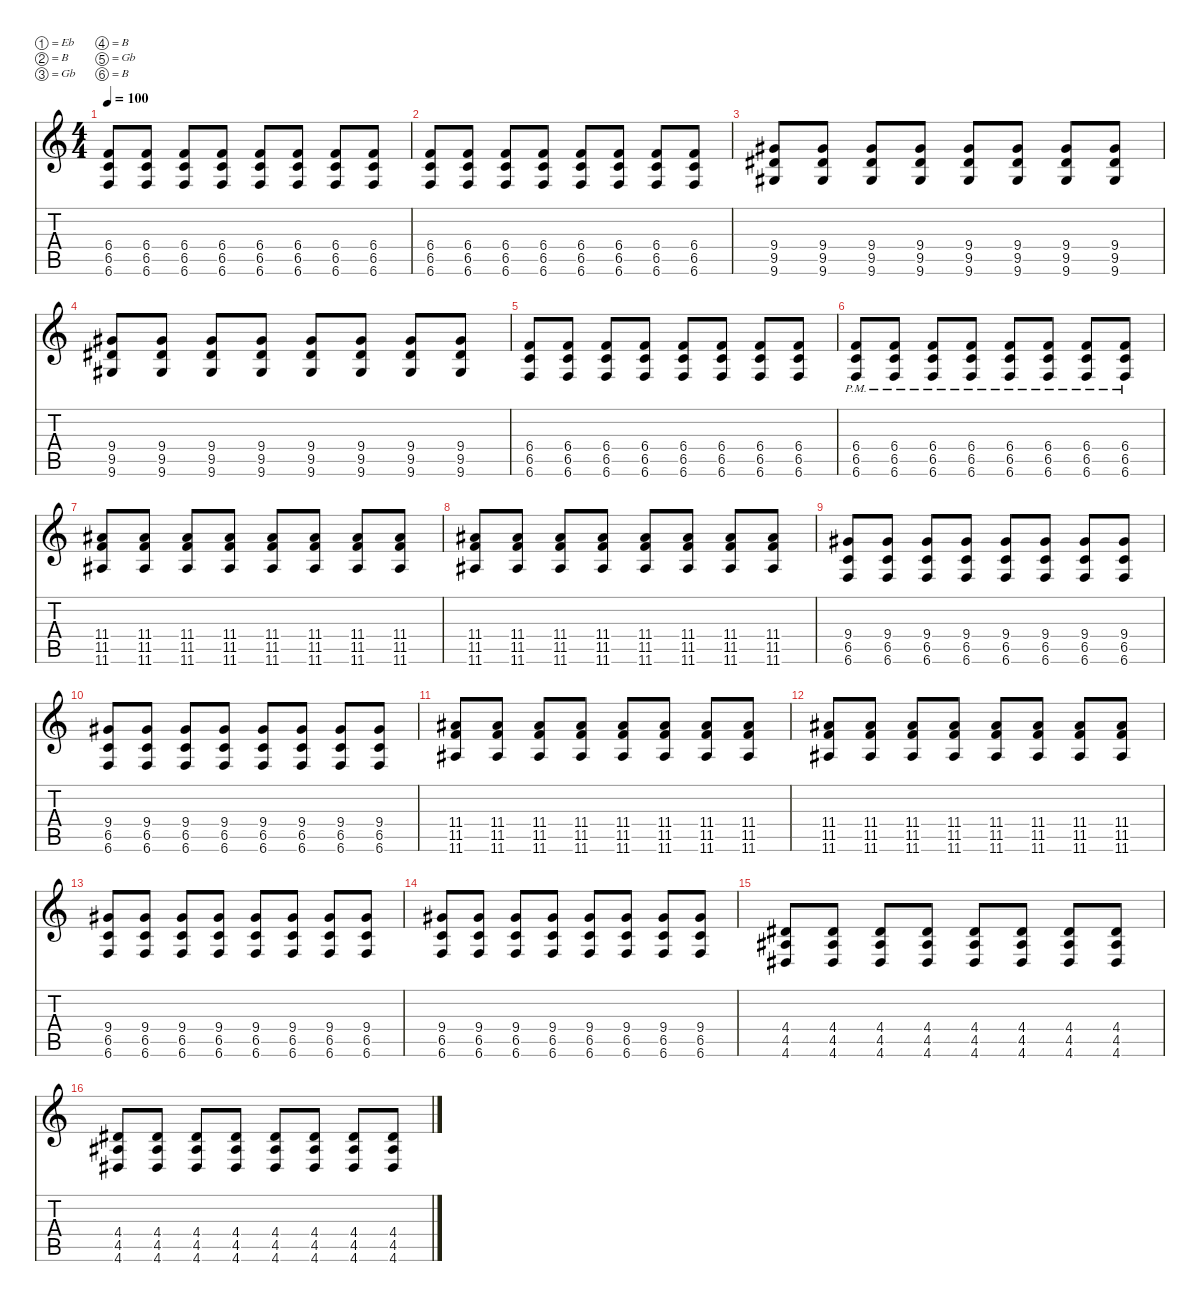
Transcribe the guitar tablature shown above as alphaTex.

\defaultSystemsLayout 4
\hideDynamics
\bracketExtendMode nobrackets
\singleTrackTrackNamePolicy hidden
\multiTrackTrackNamePolicy hidden
\firstSystemTrackNameMode fullname
\otherSystemsTrackNameOrientation horizontal
\track ("Guitar 2-B" "dist.guit.") {mute instrument distortionguitar}
\staff {score tabs}
\tuning (Eb4 B3 Gb3 B2 Gb2 B1)
\ts (4 4)
\tempo 100
\clef g2
\ks c
(6.4 6.5 6.6).8{dy mf beam Up} (6.4 6.5 6.6).8{beam Up} (6.4 6.5 6.6).8{beam Up} (6.4 6.5 6.6).8{beam Up} (6.4 6.5 6.6).8{beam Up} (6.4 6.5 6.6).8{beam Up} (6.4 6.5 6.6).8{beam Up} (6.4 6.5 6.6).8{beam Up} |
(6.4 6.5 6.6).8{beam Up} (6.4 6.5 6.6).8{beam Up} (6.4 6.5 6.6).8{beam Up} (6.4 6.5 6.6).8{beam Up} (6.4 6.5 6.6).8{beam Up} (6.4 6.5 6.6).8{beam Up} (6.4 6.5 6.6).8{beam Up} (6.4 6.5 6.6).8{beam Up} |
(9.4{acc #} 9.5{acc #} 9.6{acc #}).8{beam Up} (9.4{acc #} 9.5{acc #} 9.6{acc #}).8{beam Up} (9.4{acc #} 9.5{acc #} 9.6{acc #}).8{beam Up} (9.4{acc #} 9.5{acc #} 9.6{acc #}).8{beam Up} (9.4{acc #} 9.5{acc #} 9.6{acc #}).8{beam Up} (9.4{acc #} 9.5{acc #} 9.6{acc #}).8{beam Up} (9.4{acc #} 9.5{acc #} 9.6{acc #}).8{beam Up} (9.4{acc #} 9.5{acc #} 9.6{acc #}).8{beam Up} |
(9.4{acc #} 9.5{acc #} 9.6{acc #}).8{beam Up} (9.4{acc #} 9.5{acc #} 9.6{acc #}).8{beam Up} (9.4{acc #} 9.5{acc #} 9.6{acc #}).8{beam Up} (9.4{acc #} 9.5{acc #} 9.6{acc #}).8{beam Up} (9.4{acc #} 9.5{acc #} 9.6{acc #}).8{beam Up} (9.4{acc #} 9.5{acc #} 9.6{acc #}).8{beam Up} (9.4{acc #} 9.5{acc #} 9.6{acc #}).8{beam Up} (9.4{acc #} 9.5{acc #} 9.6{acc #}).8{beam Up} |
(6.4 6.5 6.6).8{beam Up} (6.4 6.5 6.6).8{beam Up} (6.4 6.5 6.6).8{beam Up} (6.4 6.5 6.6).8{beam Up} (6.4 6.5 6.6).8{beam Up} (6.4 6.5 6.6).8{beam Up} (6.4 6.5 6.6).8{beam Up} (6.4 6.5 6.6).8{beam Up} |
(6.4{pm} 6.5{pm} 6.6{pm}).8{beam Up} (6.4{pm} 6.5{pm} 6.6{pm}).8{beam Up} (6.4{pm} 6.5{pm} 6.6{pm}).8{beam Up} (6.4{pm} 6.5{pm} 6.6{pm}).8{beam Up} (6.4{pm} 6.5{pm} 6.6{pm}).8{beam Up} (6.4{pm} 6.5{pm} 6.6{pm}).8{beam Up} (6.4{pm} 6.5{pm} 6.6{pm}).8{beam Up} (6.4{pm} 6.5{pm} 6.6{pm}).8{beam Up} |
(11.4{acc #} 11.5 11.6{acc #}).8{beam Up} (11.4{acc #} 11.5 11.6{acc #}).8{beam Up} (11.4{acc #} 11.5 11.6{acc #}).8{beam Up} (11.4{acc #} 11.5 11.6{acc #}).8{beam Up} (11.4{acc #} 11.5 11.6{acc #}).8{beam Up} (11.4{acc #} 11.5 11.6{acc #}).8{beam Up} (11.4{acc #} 11.5 11.6{acc #}).8{beam Up} (11.4{acc #} 11.5 11.6{acc #}).8{beam Up} |
(11.4{acc #} 11.5 11.6{acc #}).8{beam Up} (11.4{acc #} 11.5 11.6{acc #}).8{beam Up} (11.4{acc #} 11.5 11.6{acc #}).8{beam Up} (11.4{acc #} 11.5 11.6{acc #}).8{beam Up} (11.4{acc #} 11.5 11.6{acc #}).8{beam Up} (11.4{acc #} 11.5 11.6{acc #}).8{beam Up} (11.4{acc #} 11.5 11.6{acc #}).8{beam Up} (11.4{acc #} 11.5 11.6{acc #}).8{beam Up} |
(9.4{acc #} 6.5 6.6).8{beam Up} (9.4{acc #} 6.5 6.6).8{beam Up} (9.4{acc #} 6.5 6.6).8{beam Up} (9.4{acc #} 6.5 6.6).8{beam Up} (9.4{acc #} 6.5 6.6).8{beam Up} (9.4{acc #} 6.5 6.6).8{beam Up} (9.4{acc #} 6.5 6.6).8{beam Up} (9.4{acc #} 6.5 6.6).8{beam Up} |
(9.4{acc #} 6.5 6.6).8{beam Up} (9.4{acc #} 6.5 6.6).8{beam Up} (9.4{acc #} 6.5 6.6).8{beam Up} (9.4{acc #} 6.5 6.6).8{beam Up} (9.4{acc #} 6.5 6.6).8{beam Up} (9.4{acc #} 6.5 6.6).8{beam Up} (9.4{acc #} 6.5 6.6).8{beam Up} (9.4{acc #} 6.5 6.6).8{beam Up} |
(11.4{acc #} 11.5 11.6{acc #}).8{beam Up} (11.4{acc #} 11.5 11.6{acc #}).8{beam Up} (11.4{acc #} 11.5 11.6{acc #}).8{beam Up} (11.4{acc #} 11.5 11.6{acc #}).8{beam Up} (11.4{acc #} 11.5 11.6{acc #}).8{beam Up} (11.4{acc #} 11.5 11.6{acc #}).8{beam Up} (11.4{acc #} 11.5 11.6{acc #}).8{beam Up} (11.4{acc #} 11.5 11.6{acc #}).8{beam Up} |
(11.4{acc #} 11.5 11.6{acc #}).8{beam Up} (11.4{acc #} 11.5 11.6{acc #}).8{beam Up} (11.4{acc #} 11.5 11.6{acc #}).8{beam Up} (11.4{acc #} 11.5 11.6{acc #}).8{beam Up} (11.4{acc #} 11.5 11.6{acc #}).8{beam Up} (11.4{acc #} 11.5 11.6{acc #}).8{beam Up} (11.4{acc #} 11.5 11.6{acc #}).8{beam Up} (11.4{acc #} 11.5 11.6{acc #}).8{beam Up} |
(9.4{acc #} 6.5 6.6).8{beam Up} (9.4{acc #} 6.5 6.6).8{beam Up} (9.4{acc #} 6.5 6.6).8{beam Up} (9.4{acc #} 6.5 6.6).8{beam Up} (9.4{acc #} 6.5 6.6).8{beam Up} (9.4{acc #} 6.5 6.6).8{beam Up} (9.4{acc #} 6.5 6.6).8{beam Up} (9.4{acc #} 6.5 6.6).8{beam Up} |
(9.4{acc #} 6.5 6.6).8{beam Up} (9.4{acc #} 6.5 6.6).8{beam Up} (9.4{acc #} 6.5 6.6).8{beam Up} (9.4{acc #} 6.5 6.6).8{beam Up} (9.4{acc #} 6.5 6.6).8{beam Up} (9.4{acc #} 6.5 6.6).8{beam Up} (9.4{acc #} 6.5 6.6).8{beam Up} (9.4{acc #} 6.5 6.6).8{beam Up} |
(4.4{acc #} 4.5{acc #} 4.6{acc #}).8{beam Up} (4.4{acc #} 4.5{acc #} 4.6{acc #}).8{beam Up} (4.4{acc #} 4.5{acc #} 4.6{acc #}).8{beam Up} (4.4{acc #} 4.5{acc #} 4.6{acc #}).8{beam Up} (4.4{acc #} 4.5{acc #} 4.6{acc #}).8{beam Up} (4.4{acc #} 4.5{acc #} 4.6{acc #}).8{beam Up} (4.4{acc #} 4.5{acc #} 4.6{acc #}).8{beam Up} (4.4{acc #} 4.5{acc #} 4.6{acc #}).8{beam Up} |
(4.4{acc #} 4.5{acc #} 4.6{acc #}).8{beam Up} (4.4{acc #} 4.5{acc #} 4.6{acc #}).8{beam Up} (4.4{acc #} 4.5{acc #} 4.6{acc #}).8{beam Up} (4.4{acc #} 4.5{acc #} 4.6{acc #}).8{beam Up} (4.4{acc #} 4.5{acc #} 4.6{acc #}).8{beam Up} (4.4{acc #} 4.5{acc #} 4.6{acc #}).8{beam Up} (4.4{acc #} 4.5{acc #} 4.6{acc #}).8{beam Up} (4.4{acc #} 4.5{acc #} 4.6{acc #}).8{beam Up}
